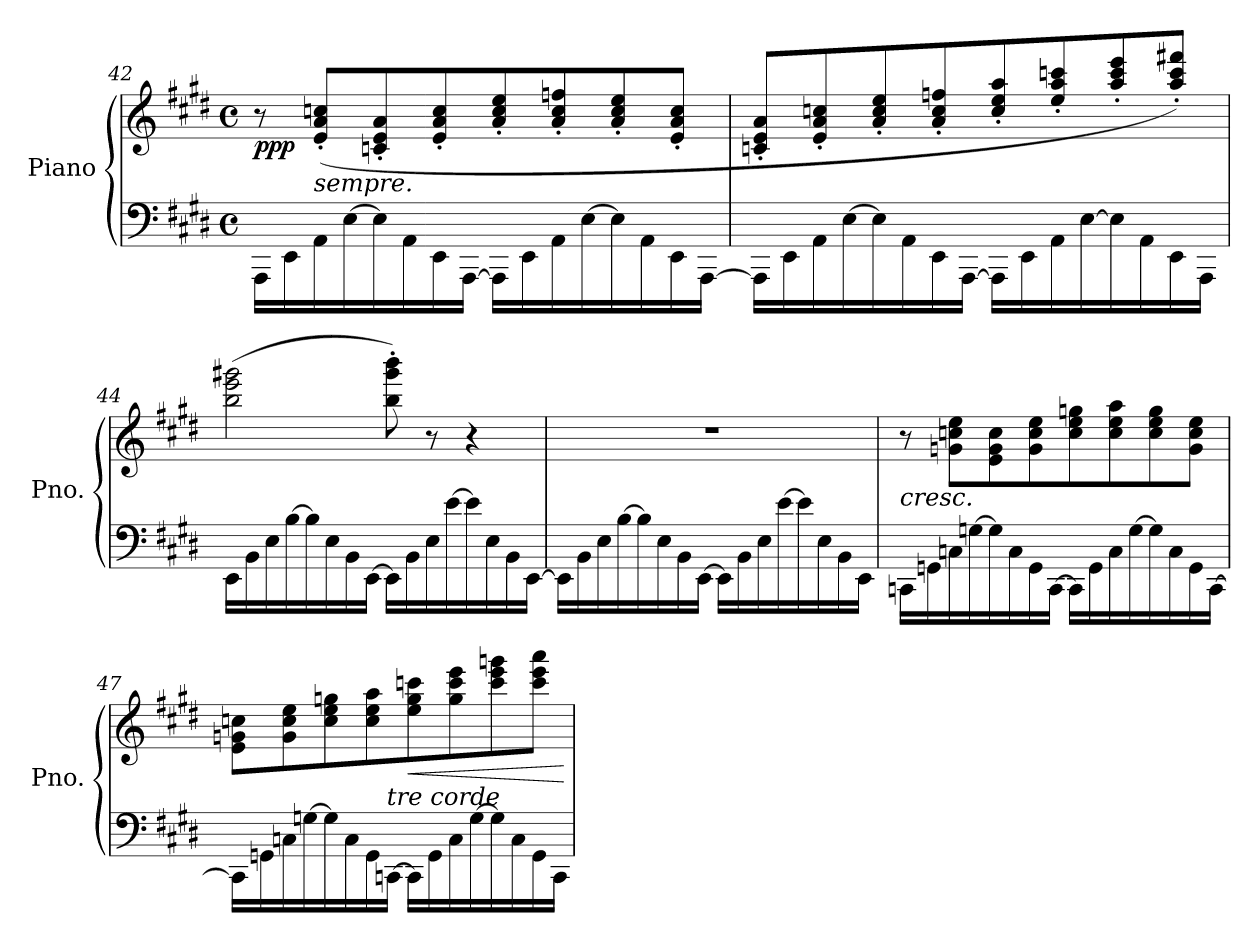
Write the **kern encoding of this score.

**kern	**kern	**dynam
*part1	*part1	*part1
*staff2	*staff1	*staff1/2
*I"Piano	*	*
*I'Pno.	*	*
!!LO:LB:g=z
*clefF4	*clefG2	*
*k[f#c#g#d#]	*k[f#c#g#d#]	*
*M4/4	*M4/4	*
*met(c)	*met(c)	*
=42	=42	=42
!	!	!LO:DY:b
16AAA\LL	8r	ppp
16EE\	.	.
!	!LO:TX:b:i:t=sempre.	!
16AA\	(>8e/' 8a/' 8ccn/'L	.
[16E\	.	.
16E\]	8cn/' 8e/' 8a/'	.
16AA\	.	.
16EE\	8e/' 8a/' 8cc/'	.
[16AAA\JJ	.	.
16AAA\LL]	8a/' 8cc/' 8ee/'	.
16EE\	.	.
16AA\	8a/' 8cc/' 8ffn/'	.
[16E\	.	.
16E\]	8a/' 8cc/' 8ee/'	.
16AA\	.	.
16EE\	8e/' 8a/' 8cc/'J	.
[16AAA\JJ	.	.
=43	=43	=43
16AAA\LL]	8cn/' 8e/' 8a/'L	.
16EE\	.	.
16AA\	8e/' 8a/' 8ccn/'	.
[16E\	.	.
16E\]	8a/' 8cc/' 8ee/'	.
16AA\	.	.
16EE\	8a/' 8cc/' 8ffn/'	.
[16AAA\JJ	.	.
16AAA\LL]	8cc/' 8ee/' 8aa/'	.
16EE\	.	.
16AA\	8ee/' 8aa/' 8cccn/'	.
[16E\	.	.
16E\]	8aa/' 8ccc/' 8eee/'	.
16AA\	.	.
16EE\	8aa/' 8ccc/' 8fff#X/'J)	.
16AAA\JJ	.	.
!!LO:LB:g=z
=44	=44	=44
16EE\LL	(>2bb\ 2eee\ 2ggg#X\	.
16BB\	.	.
16E\	.	.
[16B\	.	.
16B\]	.	.
16E\	.	.
16BB\	.	.
[16EE\JJ	.	.
16EE\LL]	8bb\' 8ggg#\' 8bbb\')	.
16BB\	.	.
16E\	8r	.
[16e\	.	.
16e\]	4r	.
16E\	.	.
16BB\	.	.
[16EE\JJ	.	.
=45	=45	=45
16EE\LL]	1r	.
16BB\	.	.
16E\	.	.
[16B\	.	.
16B\]	.	.
16E\	.	.
16BB\	.	.
[16EE\JJ	.	.
16EE\LL]	.	.
16BB\	.	.
16E\	.	.
[16e\	.	.
16e\]	.	.
16E\	.	.
16BB\	.	.
16EE\JJ	.	.
!!LO:LB:g=z
=46	=46	=46
!	!	!LO:HP:b
16CCn\LL	8r	<
16GGn\	.	.
16Cn\	8gn\ 8ccn\ 8ee\L	.
[16Gn\	.	.
16G\]	8e\ 8g\ 8cc\	.
16C\	.	.
16GG\	8g\ 8cc\ 8ee\	.
[16CC\JJ	.	.
16CC\LL]	8cc\ 8ee\ 8ggn\	.
16GG\	.	.
16C\	8cc\ 8ee\ 8aa\	.
[16G\	.	.
16G\]	8cc\ 8ee\ 8gg\	.
16C\	.	.
16GG\	8g\ 8cc\ 8ee\J	.
[16CC\JJ	.	.
=47	=47	=47
16CC\LL]	8e\ 8gn\ 8ccn\L	.
16GGn\	.	.
16Cn\	8g\ 8cc\ 8ee\	.
[16Gn\	.	.
16G\]	8cc\ 8ee\ 8ggn\	.
16C\	.	.
16GG\	8cc\ 8ee\ 8aa\	.
!LO:TX:a:i:t=tre corde	!	!
[16CCn\JJ	.	.
!	!	!LO:HP:b
16CC\LL]	8ee\ 8gg\ 8ccc\	<
16GG\	.	.
16C\	8gg\ 8ccc\ 8eee\	.
[16G\	.	.
16G\]	8ccc\ 8eee\ 8ggg\	.
16C\	.	.
16GG\	8ccc\ 8eee\ 8aaa\J	.
16CC\JJ	.	.
.	.	[ [
=	=	=
*-	*-	*-
